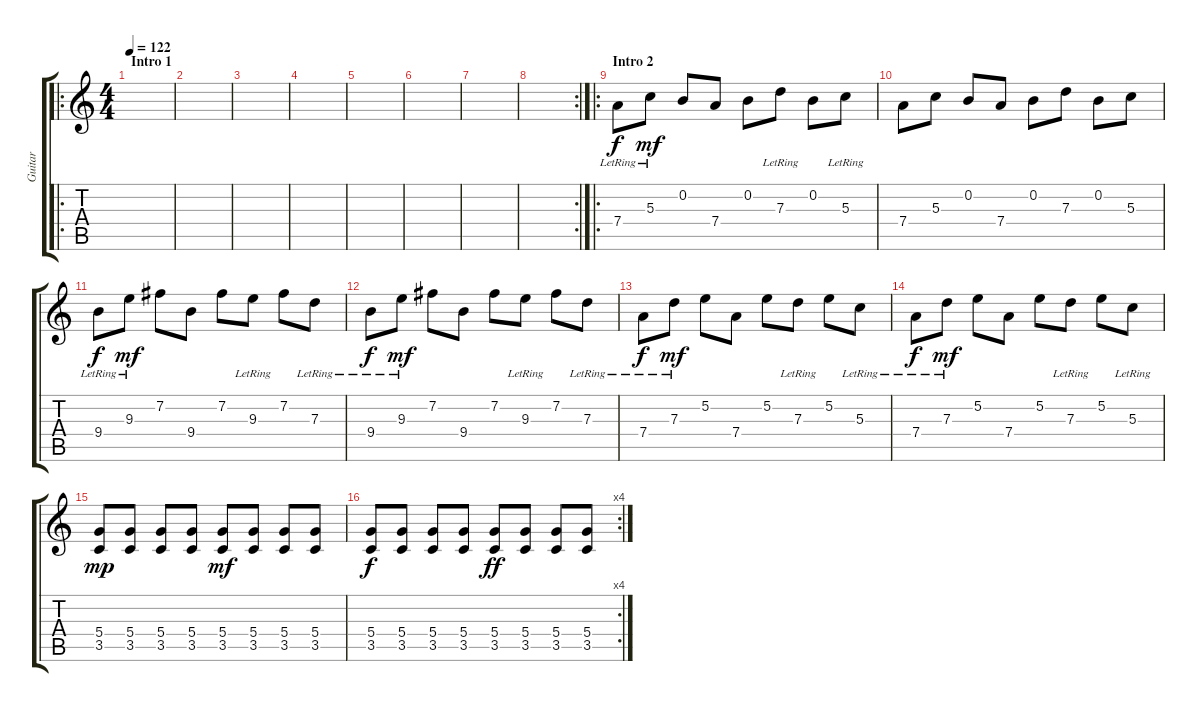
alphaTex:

\track ("Guitar" "Guitar") {instrument distortionguitar}
\staff {score tabs}
\tuning (E4 B3 G3 D3 A2 D2) {hide}
\ro
\ts (4 4)
\section ("" "Intro 1")
\tempo 122
\clef g2
\ks c
|
|
|
|
|
|
|
\rc 2
|
\ro
\section ("" "Intro 2")
7.4{lr}.8{volume 8 instrument acousticguitarsteel} 5.3{lr}.8{dy mf} 0.2.8 7.4.8 0.2.8 7.3{lr}.8 0.2.8 5.3{lr}.8 |
7.4.8 5.3.8 0.2.8 7.4.8 0.2.8 7.3.8 0.2.8 5.3.8 |
9.4{lr}.8{dy f volume 8 instrument acousticguitarsteel} 9.3{lr}.8{dy mf} 7.2.8 9.4.8 7.2.8 9.3{lr}.8 7.2.8 7.3{lr}.8 |
9.4{lr}.8{dy f volume 8 instrument acousticguitarsteel} 9.3{lr}.8{dy mf} 7.2.8 9.4.8 7.2.8 9.3{lr}.8 7.2.8 7.3{lr}.8 |
7.4{lr}.8{dy f volume 8 instrument acousticguitarsteel} 7.3{lr}.8{dy mf} 5.2.8 7.4.8 5.2.8 7.3{lr}.8 5.2.8 5.3{lr}.8 |
7.4{lr}.8{dy f volume 8 instrument acousticguitarsteel} 7.3{lr}.8{dy mf} 5.2.8 7.4.8 5.2.8 7.3{lr}.8 5.2.8 5.3{lr}.8 |
(5.4 3.5).8{dy mp} (5.4 3.5).8 (5.4 3.5).8 (5.4 3.5).8 (5.4 3.5).8{dy mf} (5.4 3.5).8 (5.4 3.5).8 (5.4 3.5).8 |
\rc 4
(5.4 3.5).8{dy f} (5.4 3.5).8 (5.4 3.5).8 (5.4 3.5).8 (5.4 3.5).8{dy ff} (5.4 3.5).8 (5.4 3.5).8 (5.4 3.5).8
